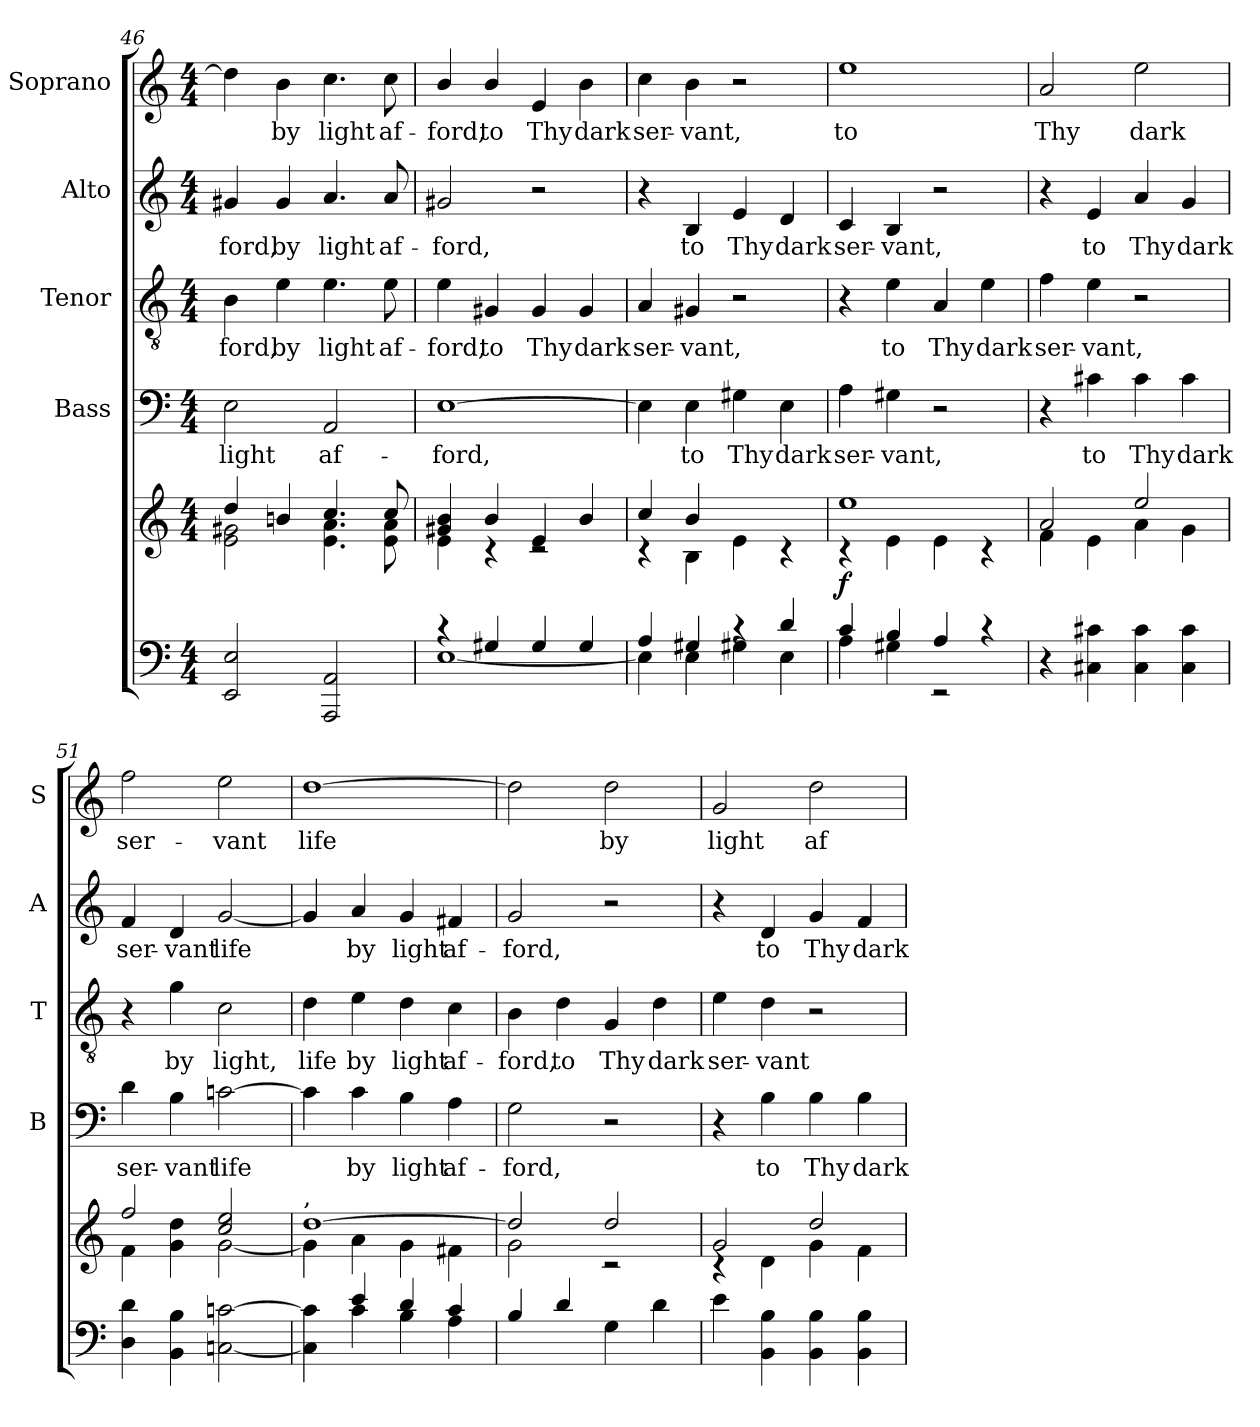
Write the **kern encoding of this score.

**kern	**dynam	**kern	**kern	**text	**kern	**text	**kern	**text	**kern	**text
*part6	*part6	*part5	*part4	*part4	*part3	*part3	*part2	*part2	*part1	*part1
*staff6	*staff6	*staff5	*staff4	*staff4	*staff3	*staff3	*staff2	*staff2	*staff1	*staff1
*	*	*	*I"Bass	*	*I"Tenor	*	*I"Alto	*	*I"Soprano	*
*	*	*	*I'B	*	*I'T	*	*I'A	*	*I'S	*
*clefF4	*	*clefG2	*clefF4	*	*clefGv2	*	*clefG2	*	*clefG2	*
*k[]	*	*k[]	*k[]	*	*k[]	*	*k[]	*	*k[]	*
*C:	*	*C:	*C:	*	*C:	*	*C:	*	*C:	*
*M4/4	*	*M4/4	*M4/4	*	*M4/4	*	*M4/4	*	*M4/4	*
=46	=46	=46	=46	=46	=46	=46	=46	=46	=46	=46
*^	*	*^	*	*	*	*	*	*	*	*
*	*	*	*	*^	*	*	*	*	*	*	*	*
!	!	!	!	!	!	!	!LO:LY:b	!	!LO:LY:b	!	!LO:LY:b	!	!
2EE/ 2E/	2ryy	.	4dd/	2e\ 2g#X\	1ryy	2E\	light	4B\	ford,	4g#X/	-ford,	4dd\]	.
!	!	!	!	!	!	!	!	!	!LO:LY:b	!	!LO:LY:b	!	!LO:LY:b
.	.	.	4bni/	.	.	.	.	4e\	by	4g#/	by	4b\	by
!	!	!	!	!	!	!	!LO:LY:b	!	!LO:LY:b	!	!LO:LY:b	!	!LO:LY:b
2AAA/ 2AA/	2ryy	.	4.cc/	4.e\ 4.a\	.	2AA/	af-	4.e\	light	4.a/	light	4.cc\	light
!	!	!	!	!	!	!	!	!	!LO:LY:b	!	!LO:LY:b	!	!LO:LY:b
.	.	.	8cc/	8e\ 8a\	.	.	.	8e\	af-	8a/	af-	8cc\	af-
=47	=47	=47	=47	=47	=47	=47	=47	=47	=47	=47	=47	=47	=47
!	!	!	!	!	!	!	!LO:LY:b	!	!LO:LY:b	!	!LO:LY:b	!	!LO:LY:b
4rc	[<1E	.	4g#X/ 4b/	4e\	1ryy	[1E	-ford,	4e\	-ford,	2g#X/	-ford,	4b/	-ford,
!	!	!	!	!	!	!	!	!	!LO:LY:b	!	!	!	!LO:LY:b
4G#X/	.	.	4b/	4rc	.	.	.	4G#X/	to	.	.	4b/	to
!	!	!	!	!	!	!	!	!	!LO:LY:b	!	!	!	!LO:LY:b
4G#/	.	.	4e/	2rc	.	.	.	4G#/	Thy	2r	.	4e/	Thy
!	!	!	!	!	!	!	!	!	!LO:LY:b	!	!	!	!LO:LY:b
4G#/	.	.	4b/	.	.	.	.	4G#/	dark	.	.	4b\	dark
*	*	*	*	*v	*v	*	*	*	*	*	*	*	*
!!LO:LB:g=z
=48	=48	=48	=48	=48	=48	=48	=48	=48	=48	=48	=48	=48
!	!	!	!	!	!	!	!	!LO:LY:b	!	!	!	!LO:LY:b
4A/	4E\]	.	4cc/	4rc	4E\]	.	4A/	ser-	4r	.	4cc\	ser-
!	!	!	!	!	!	!LO:LY:b	!	!LO:LY:b	!	!LO:LY:b	!	!LO:LY:b
4G#X/	4E\	.	4b/	4B\	4E\	to	4G#X/	-vant,	4B/	to	4b\	-vant,
!	!	!	!	!	!	!LO:LY:b	!	!	!	!LO:LY:b	!	!
4rc	4G#X\	.	2ryy	4e\	4G#X\	Thy	2r	.	4e/	Thy	2r	.
!	!	!	!	!	!	!LO:LY:b	!	!	!	!LO:LY:b	!	!
4d/	4E\	.	.	4rc	4E\	dark	.	.	4d/	dark	.	.
=49	=49	=49	=49	=49	=49	=49	=49	=49	=49	=49	=49	=49
!	!	!LO:DY:a	!	!	!	!LO:LY:b	!	!	!	!LO:LY:b	!	!LO:LY:b
4c/	4A\	f	1ee	4rc	4A\	ser-	4r	.	4c/	ser-	1ee	to
!	!	!	!	!	!	!LO:LY:b	!	!LO:LY:b	!	!LO:LY:b	!	!
4B/	4G#X\	.	.	4e\	4G#X\	-vant,	4e\	to	4B/	-vant,	.	.
!	!	!	!	!	!	!	!	!LO:LY:b	!	!	!	!
4A/	2rEE	.	.	4e\	2r	.	4A/	Thy	2r	.	.	.
!	!	!	!	!	!	!	!	!LO:LY:b	!	!	!	!
4rc	.	.	.	4rc	.	.	4e\	dark	.	.	.	.
=50	=50	=50	=50	=50	=50	=50	=50	=50	=50	=50	=50	=50
!	!	!	!	!	!	!	!	!LO:LY:b	!	!	!	!LO:LY:b
4r	2ryy	.	2a/	4f\	4r	.	4f\	ser-	4r	.	2a/	Thy
!	!	!	!	!	!	!LO:LY:b	!	!LO:LY:b	!	!LO:LY:b	!	!
4C#X\ 4c#X\	.	.	.	4e\	4c#X\	to	4e\	-vant,	4e/	to	.	.
!	!	!	!	!	!	!LO:LY:b	!	!	!	!LO:LY:b	!	!LO:LY:b
4C#\ 4c#\	2ryy	.	2ee/	4a\	4c#\	Thy	2r	.	4a/	Thy	2ee\	dark
!	!	!	!	!	!	!LO:LY:b	!	!	!	!LO:LY:b	!	!
4C#\ 4c#\	.	.	.	4g\	4c#\	dark	.	.	4g/	dark	.	.
=51	=51	=51	=51	=51	=51	=51	=51	=51	=51	=51	=51	=51
!	!	!	!	!	!	!LO:LY:b	!	!	!	!LO:LY:b	!	!LO:LY:b
4D\ 4d\	2ryy	.	2ff/	4f\	4d\	ser-	4r	.	4f/	ser-	2ff\	ser-
!	!	!	!	!	!	!LO:LY:b	!	!LO:LY:b	!	!LO:LY:b	!	!
4BB\ 4B\	.	.	.	4g\ 4dd\	4B\	-vant	4g\	by	4d/	-vant	.	.
!	!	!	!	!	!	!LO:LY:b	!	!LO:LY:b	!	!LO:LY:b	!	!LO:LY:b
[2Cni\ [2cni\	2ryy	.	2cc/ 2ee/	[<2g\	[2cni\	life	2c\	light,	[2g/	life	2ee\	-vant
=52	=52	=52	=52	=52	=52	=52	=52	=52	=52	=52	=52	=52
!	!	!	!LO:TX:a:t=,	!	!	!	!	!	!	!	!	!
!	!	!	!	!	!	!	!	!LO:LY:b	!	!	!	!LO:LY:b
4C\] 4c\]	4ryy	.	[>1dd	4g\]	4c\]	.	4d\	life	4g/]	.	[1dd	life
!	!	!	!	!	!	!LO:LY:b	!	!LO:LY:b	!	!LO:LY:b	!	!
4e/	4c\	.	.	4a\	4c\	by	4e\	by	4a/	by	.	.
!	!	!	!	!	!	!LO:LY:b	!	!LO:LY:b	!	!LO:LY:b	!	!
4d/	4B\	.	.	4g\	4B\	light	4d\	light	4g/	light	.	.
!	!	!	!	!	!	!LO:LY:b	!	!LO:LY:b	!	!LO:LY:b	!	!
4c/	4A\	.	.	4f#X\	4A\	af-	4c\	af-	4f#X/	af-	.	.
!!LO:LB:g=z
=53	=53	=53	=53	=53	=53	=53	=53	=53	=53	=53	=53	=53
!	!	!	!	!	!	!LO:LY:b	!	!LO:LY:b	!	!LO:LY:b	!	!
*v	*v	*	*	*	*	*	*	*	*	*	*	*
4B/	.	2dd/]	2g\	2G\	-ford,	4B\	-ford,	2g/	-ford,	2dd\]	.
!	!	!	!	!	!	!	!LO:LY:b	!	!	!	!
4d/	.	.	.	.	.	4d\	to	.	.	.	.
!	!	!	!	!	!	!	!LO:LY:b	!	!	!	!LO:LY:b
4G\	.	2dd/	2rc	2r	.	4G/	Thy	2r	.	2dd\	by
!	!	!	!	!	!	!	!LO:LY:b	!	!	!	!
4d\	.	.	.	.	.	4d\	dark	.	.	.	.
=54	=54	=54	=54	=54	=54	=54	=54	=54	=54	=54	=54
!	!	!	!	!	!	!	!LO:LY:b	!	!	!	!LO:LY:b
4e\	.	2g/	4rc	4r	.	4e\	ser-	4r	.	2g/	light
!	!	!	!	!	!LO:LY:b	!	!LO:LY:b	!	!LO:LY:b	!	!
4BB\ 4B\	.	.	4d\	4B\	to	4d\	-vant	4d/	to	.	.
!	!	!	!	!	!LO:LY:b	!	!	!	!LO:LY:b	!	!LO:LY:b
4BB\ 4B\	.	2dd/	4g\	4B\	Thy	2r	.	4g/	Thy	2dd\	af-
!	!	!	!	!	!LO:LY:b	!	!	!	!LO:LY:b	!	!
4BB\ 4B\	.	.	4f\	4B\	dark	.	.	4f/	dark	.	.
*	*	*v	*v	*	*	*	*	*	*	*	*
=	=	=	=	=	=	=	=	=	=	=
*-	*-	*-	*-	*-	*-	*-	*-	*-	*-	*-
